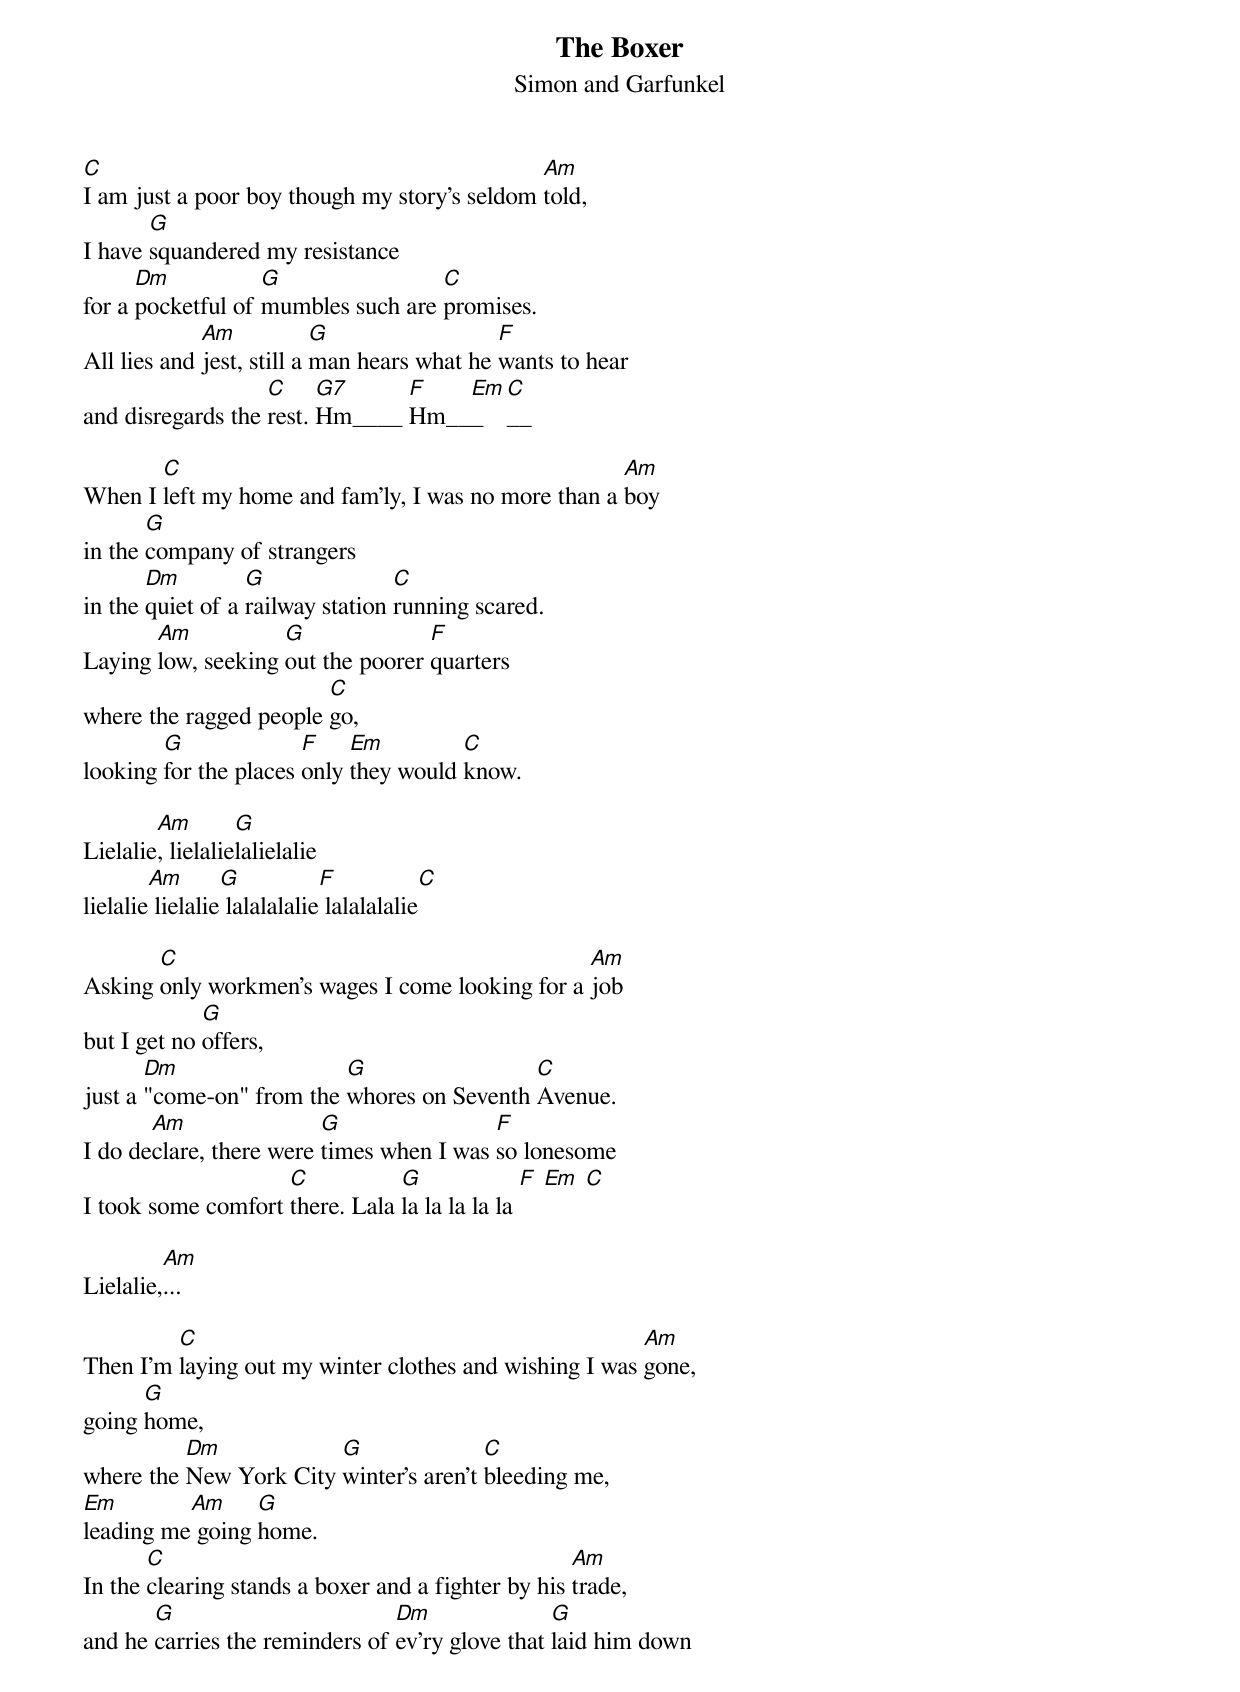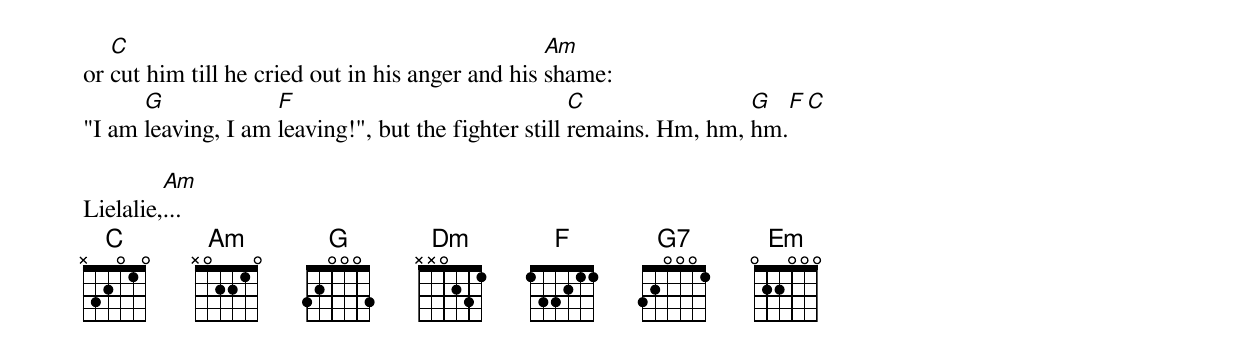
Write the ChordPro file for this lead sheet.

{t:The Boxer}
{st:Simon and Garfunkel}

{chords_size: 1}
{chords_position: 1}
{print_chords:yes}
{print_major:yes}
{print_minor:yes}
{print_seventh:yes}
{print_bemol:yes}
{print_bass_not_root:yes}
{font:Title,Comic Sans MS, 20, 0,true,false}
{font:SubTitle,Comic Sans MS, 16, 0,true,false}
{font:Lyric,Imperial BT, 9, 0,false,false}
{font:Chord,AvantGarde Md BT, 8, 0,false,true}
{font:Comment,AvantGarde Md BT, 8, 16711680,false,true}
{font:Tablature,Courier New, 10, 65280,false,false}
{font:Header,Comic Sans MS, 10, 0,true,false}
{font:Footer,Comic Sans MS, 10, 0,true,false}
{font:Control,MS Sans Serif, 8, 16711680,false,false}
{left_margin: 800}
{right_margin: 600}
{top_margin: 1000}
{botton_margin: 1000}
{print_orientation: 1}




[C]I am just a poor boy though my story's seldom [Am]told,
I have [G]squandered my resistance
for a [Dm]pocketful of [G]mumbles such are [C]promises.
All lies and [Am]jest, still a [G]man hears what he [F]wants to hear
and disregards the [C]rest. [G7]Hm____ [F]Hm__[Em]_[C]__

When I [C]left my home and fam'ly, I was no more than a [Am]boy
in the [G]company of strangers
in the [Dm]quiet of a [G]railway station [C]running scared.
Laying [Am]low, seeking [G]out the poorer [F]quarters
where the ragged people [C]go,
looking [G]for the places [F]only [Em]they would [C]know.

Lielalie[Am], lielalie[G]lalielalie
lielalie[Am] lielalie[G] lalalalalie[F] lalalalalie[C]

Asking [C]only workmen's wages I come looking for a [Am]job
but I get no [G]offers,
just a [Dm]"come-on" from the [G]whores on Seventh [C]Avenue.
I do de[Am]clare, there were [G]times when I was [F]so lonesome
I took some comfort [C]there. Lala [G]la la la la la [F] [Em] [C]

Lielalie,[Am]...

Then I'm [C]laying out my winter clothes and wishing I was [Am]gone,
going [G]home,
where the [Dm]New York City [G]winter's aren't [C]bleeding me,
[Em]leading me[Am] going [G]home.
In the [C]clearing stands a boxer and a fighter by his [Am]trade,
and he [G]carries the reminders of [Dm]ev'ry glove that [G]laid him down
or [C]cut him till he cried out in his anger and his [Am]shame:
"I am [G]leaving, I am [F]leaving!", but the fighter still [C]remains. Hm, hm, [G]hm.[F][C]

Lielalie,[Am]...
